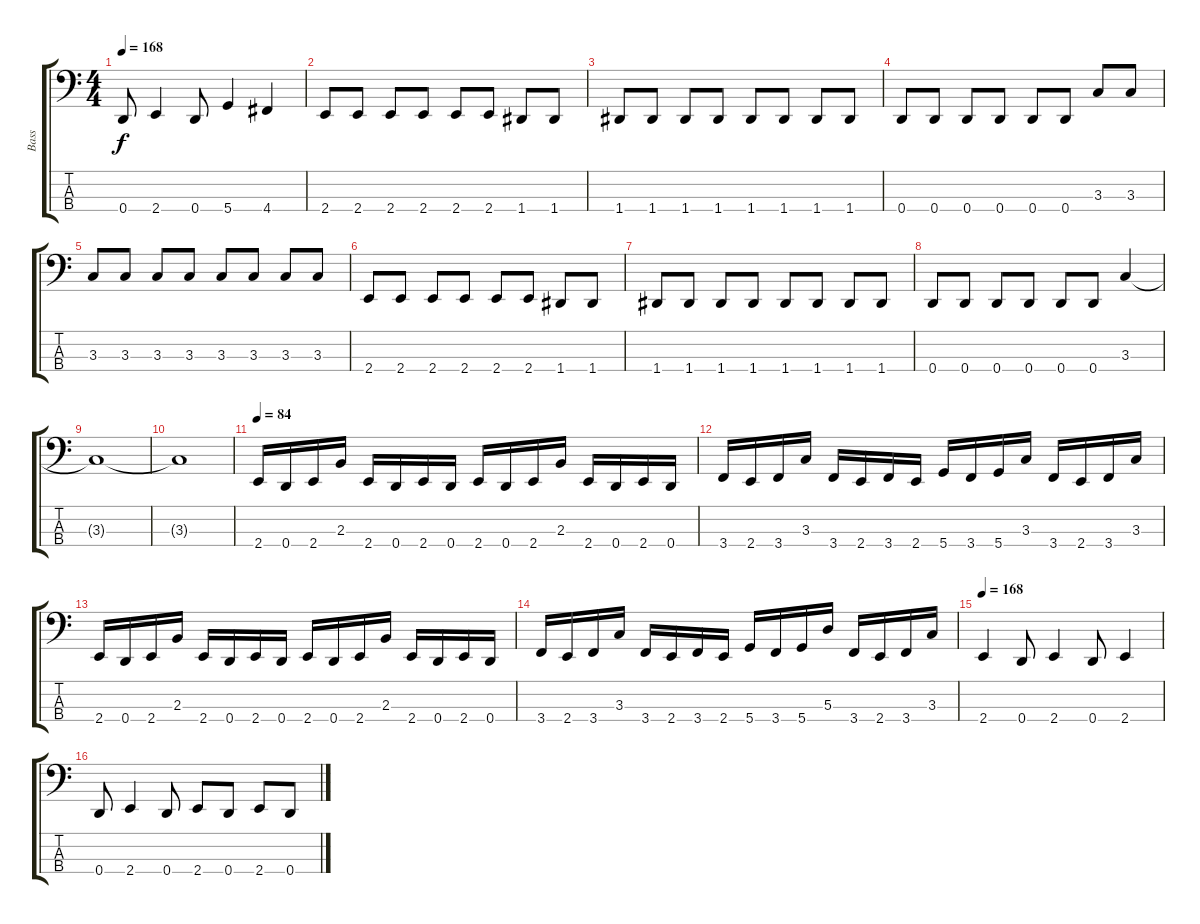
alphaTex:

\track ("Bass" "Bass") {instrument electricbasspick}
\staff {score tabs}
\tuning (G2 D2 A1 D1) {hide}
\ts (4 4)
\tempo 168
\clef f4
\ks c
0.4.8{dy f} 2.4.4 0.4.8 5.4.4 4.4.4 |
2.4.8 2.4.8 2.4.8 2.4.8 2.4.8 2.4.8 1.4.8 1.4.8 |
1.4.8 1.4.8 1.4.8 1.4.8 1.4.8 1.4.8 1.4.8 1.4.8 |
0.4.8 0.4.8 0.4.8 0.4.8 0.4.8 0.4.8 3.3.8 3.3.8 |
3.3.8 3.3.8 3.3.8 3.3.8 3.3.8 3.3.8 3.3.8 3.3.8 |
2.4.8 2.4.8 2.4.8 2.4.8 2.4.8 2.4.8 1.4.8 1.4.8 |
1.4.8 1.4.8 1.4.8 1.4.8 1.4.8 1.4.8 1.4.8 1.4.8 |
0.4.8 0.4.8 0.4.8 0.4.8 0.4.8 0.4.8 3.3.4 |
3.3{t}.1 |
3.3{t}.1 |
\tempo 84
2.4.16 0.4.16 2.4.16 2.3.16 2.4.16 0.4.16 2.4.16 0.4.16 2.4.16 0.4.16 2.4.16 2.3.16 2.4.16 0.4.16 2.4.16 0.4.16 |
3.4.16 2.4.16 3.4.16 3.3.16 3.4.16 2.4.16 3.4.16 2.4.16 5.4.16 3.4.16 5.4.16 3.3.16 3.4.16 2.4.16 3.4.16 3.3.16 |
2.4.16 0.4.16 2.4.16 2.3.16 2.4.16 0.4.16 2.4.16 0.4.16 2.4.16 0.4.16 2.4.16 2.3.16 2.4.16 0.4.16 2.4.16 0.4.16 |
3.4.16 2.4.16 3.4.16 3.3.16 3.4.16 2.4.16 3.4.16 2.4.16 5.4.16 3.4.16 5.4.16 5.3.16 3.4.16 2.4.16 3.4.16 3.3.16 |
\tempo 168
2.4.4 0.4.8 2.4.4 0.4.8 2.4.4 |
0.4.8 2.4.4 0.4.8 2.4.8 0.4.8 2.4.8 0.4.8
